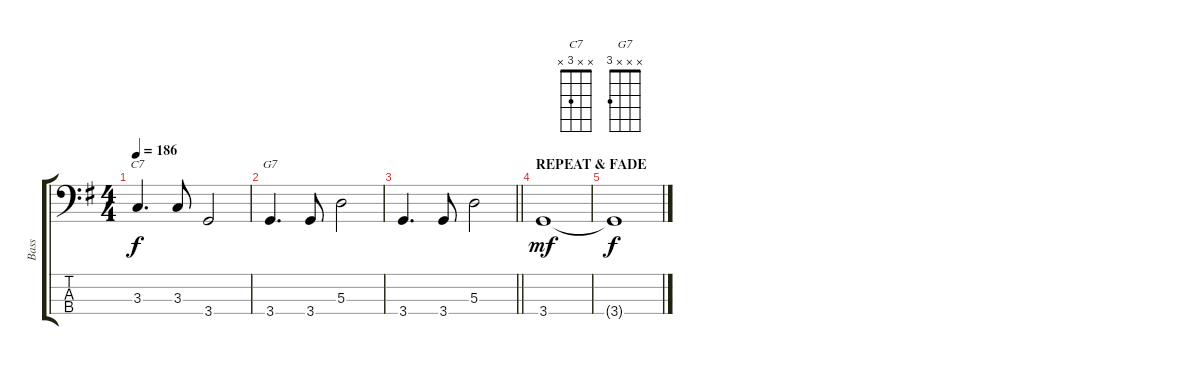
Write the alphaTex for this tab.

\track ("Bass" "Bass") {instrument electricbassfinger}
\staff {score tabs}
\tuning (G2 D2 A1 E1) {hide}
\chord ("C7" x x 3 x)
\chord ("G7" x x x 3)
\ts (4 4)
\tempo 186
\clef f4
\ks g
3.3.4{d ch "C7" dy f} 3.3.8 3.4.2 |
3.4.4{d ch "G7"} 3.4.8 5.3.2 |
\barLineRight lightlight
3.4.4{d} 3.4.8 5.3.2 |
\section ("" "REPEAT & FADE")
3.4.1{dy mf} |
3.4{t}.1{dy f}
